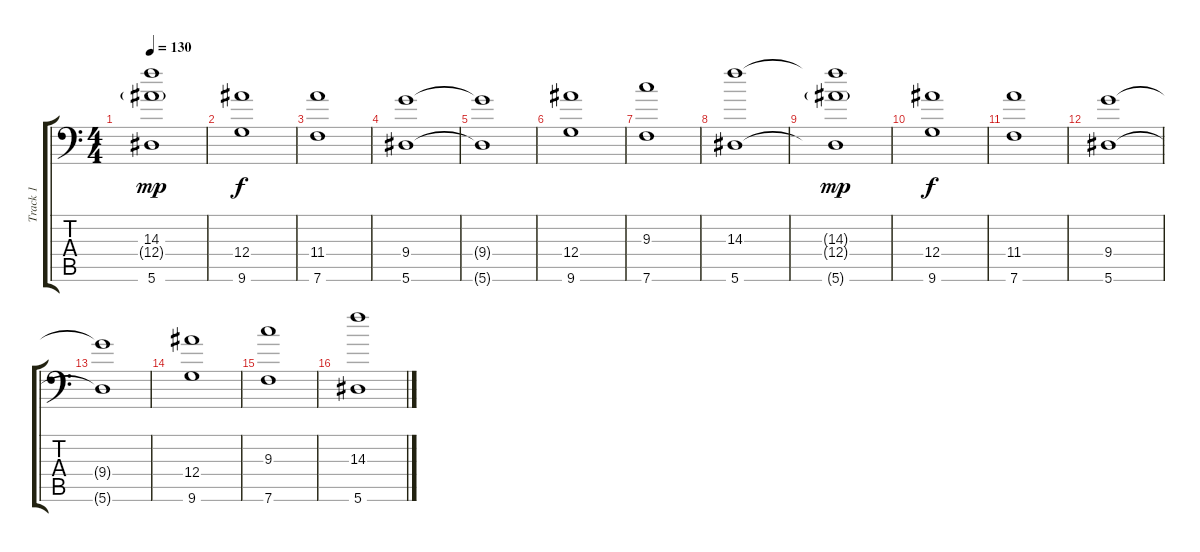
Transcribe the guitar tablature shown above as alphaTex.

\track ("Track 1" "Track 1") {instrument acousticguitarsteel}
\staff {score tabs}
\tuning (C4 G3 Eb3 Bb2 F2 Bb1) {hide}
\ts (4 4)
\tempo 130
\clef f4
\ks c
(14.3{t} 12.4{g} 5.6{t}).1{dy mp} |
(12.4 9.6).1{dy f} |
(11.4 7.6).1 |
(9.4 5.6).1 |
(9.4{t} 5.6{t}).1 |
(12.4 9.6).1 |
(9.3 7.6).1 |
(14.3 5.6).1 |
(14.3{t} 12.4{g} 5.6{t}).1{dy mp} |
(12.4 9.6).1{dy f} |
(11.4 7.6).1 |
(9.4 5.6).1 |
(9.4{t} 5.6{t}).1 |
(12.4 9.6).1 |
(9.3 7.6).1 |
(14.3 5.6).1
